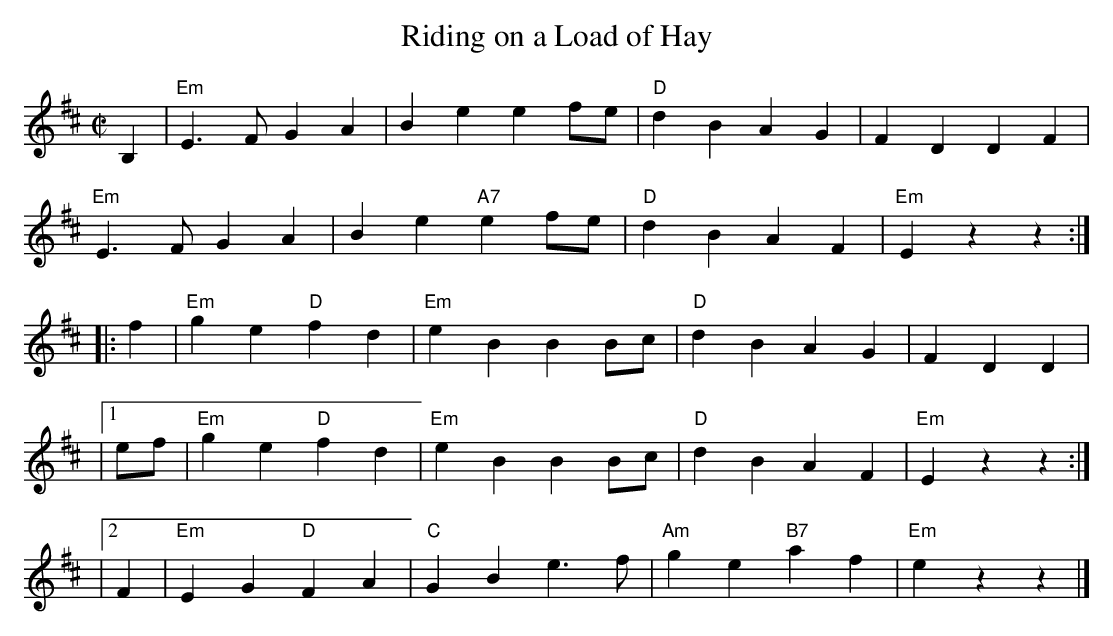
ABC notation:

X:1
T: Riding on a Load of Hay
M: C|
K: Edor
B,2|"Em" E3FG2A2 | B2e2e2fe |"D" d2B2A2G2 | F2D2D2F2 |
"Em"E3F G2A2 | B2e2 "A7"e2fe | "D"d2B2A2F2 | "Em"E2z2z2 :|
|:f2 | "Em"g2e2 "D"f2d2 |"Em" e2B2 B2Bc |"D" d2B2 A2G2 | F2D2 D2|
|1 ef| "Em"g2e2 "D"f2d2 |"Em" e2B2 B2Bc| "D"d2B2 A2F2 | "Em"E2z2z2 :|
|2F2|"Em"E2G2"D"F2A2|"C"G2B2e3f|"Am"g2e2"B7"a2f2|"Em"e2z2z2|]
